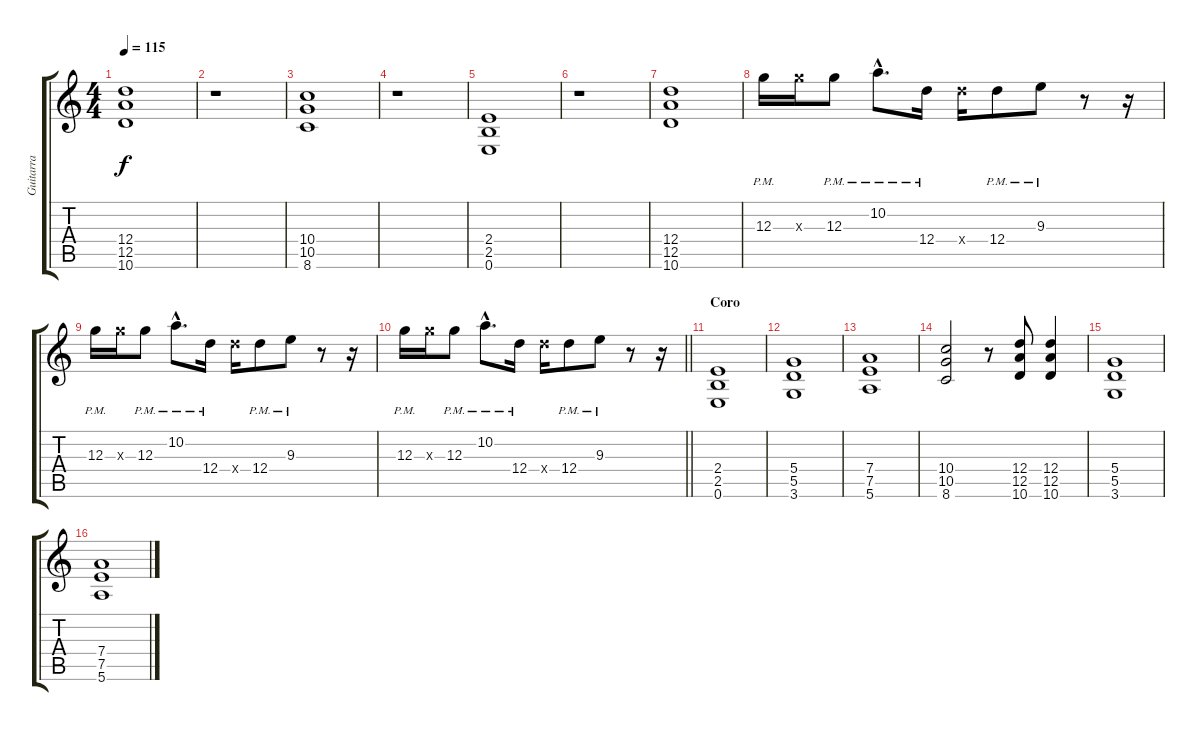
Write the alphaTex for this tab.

\track ("Guitarra" "Guitarra") {instrument distortionguitar}
\staff {score tabs}
\tuning (E4 B3 G3 D3 A2 E2) {hide}
\ts (4 4)
\tempo 115
\clef g2
\ks c
(12.4 12.5 10.6).1{dy f} |
r.1 |
(10.4 10.5 8.6).1 |
r.1 |
(2.4 2.5 0.6).1 |
r.1 |
(12.4 12.5 10.6).1 |
12.3{pm}.16 12.3{x}.16 12.3{pm}.8 10.2{hac pm}.8{d} 12.4{pm}.16 12.4{x}.16 12.4{pm}.8 9.3{pm}.8 r.8 r.16 |
12.3{pm}.16 12.3{x}.16 12.3{pm}.8 10.2{hac pm}.8{d} 12.4{pm}.16 12.4{x}.16 12.4{pm}.8 9.3{pm}.8 r.8 r.16 |
\barLineRight lightlight
12.3{pm}.16 12.3{x}.16 12.3{pm}.8 10.2{hac pm}.8{d} 12.4{pm}.16 12.4{x}.16 12.4{pm}.8 9.3{pm}.8 r.8 r.16 |
\section ("" "Coro")
(2.4 2.5 0.6).1{instrument distortionguitar} |
(5.4 5.5 3.6).1 |
(7.4 7.5 5.6).1 |
(10.4 10.5 8.6).2 r.8 (12.4 12.5 10.6).8 (12.4 12.5 10.6).4 |
(5.4 5.5 3.6).1 |
(7.4 7.5 5.6).1
